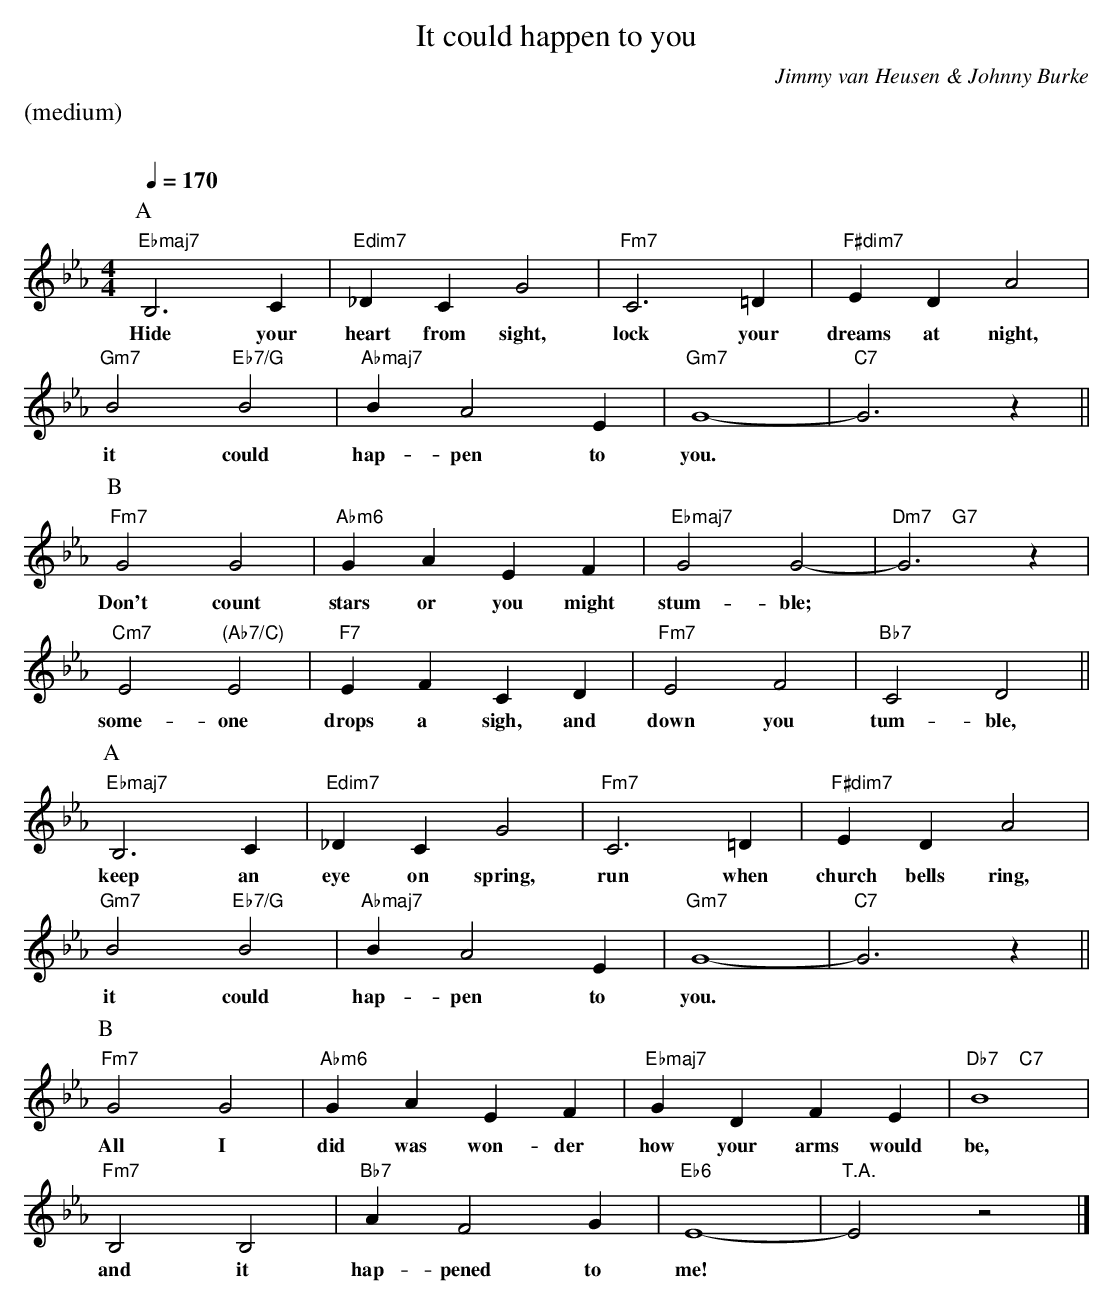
X:1
T:It could happen to you
M:4/4
L:1/4
C:Jimmy van Heusen & Johnny Burke
Q:1/4=170
K:Eb
%%text (medium)
%%vskip 20
P:A
"Ebmaj7"B,3 C        | "Edim7"_DC   G2 | "Fm7"C3  =D   | "F#dim7"ED   A2   |
w:Hide your heart from sight, lock your dreams at night,
"Gm7"B2 "Eb7/G"B2   | "Abmaj7"BA2 E | "Gm7"G4-      | "C7"G3 z       ||
w:it could hap-pen to you.*
P:B
"Fm7"G2  G2         | "Abm6"GA  EF | "Ebmaj7"G2 G2- | "Dm7    G7"G3z |
w:Don't count stars or you might stum-ble;*
"Cm7"E2 "(Ab7/C)"E2 | "F7"EF    CD | "Fm7"E2  F2   | "Bb7"C2   D2   ||
w:some-one drops a sigh, and down you tum-ble,
P:A
"Ebmaj7"B,3 C        | "Edim7"_DC   G2 | "Fm7"C3  =D   | "F#dim7"ED   A2   |
w:keep an eye on spring, run when church bells ring,
"Gm7"B2 "Eb7/G"B2   | "Abmaj7"BA2 E | "Gm7"G4-      | "C7"G3 z       ||
w:it could hap-pen to you.*
P:B
"Fm7"G2   G2        | "Abm6"GA  EF | "Ebmaj7"GD FE  | "Db7    C7"B4  |
w:All I did was won-der how your arms would be,
"Fm7"B,2  B,2       | "Bb7"AF2 G   | "Eb6"E4-      | "T.A."E2  z2   |]
w:and it hap-pened to me!*
